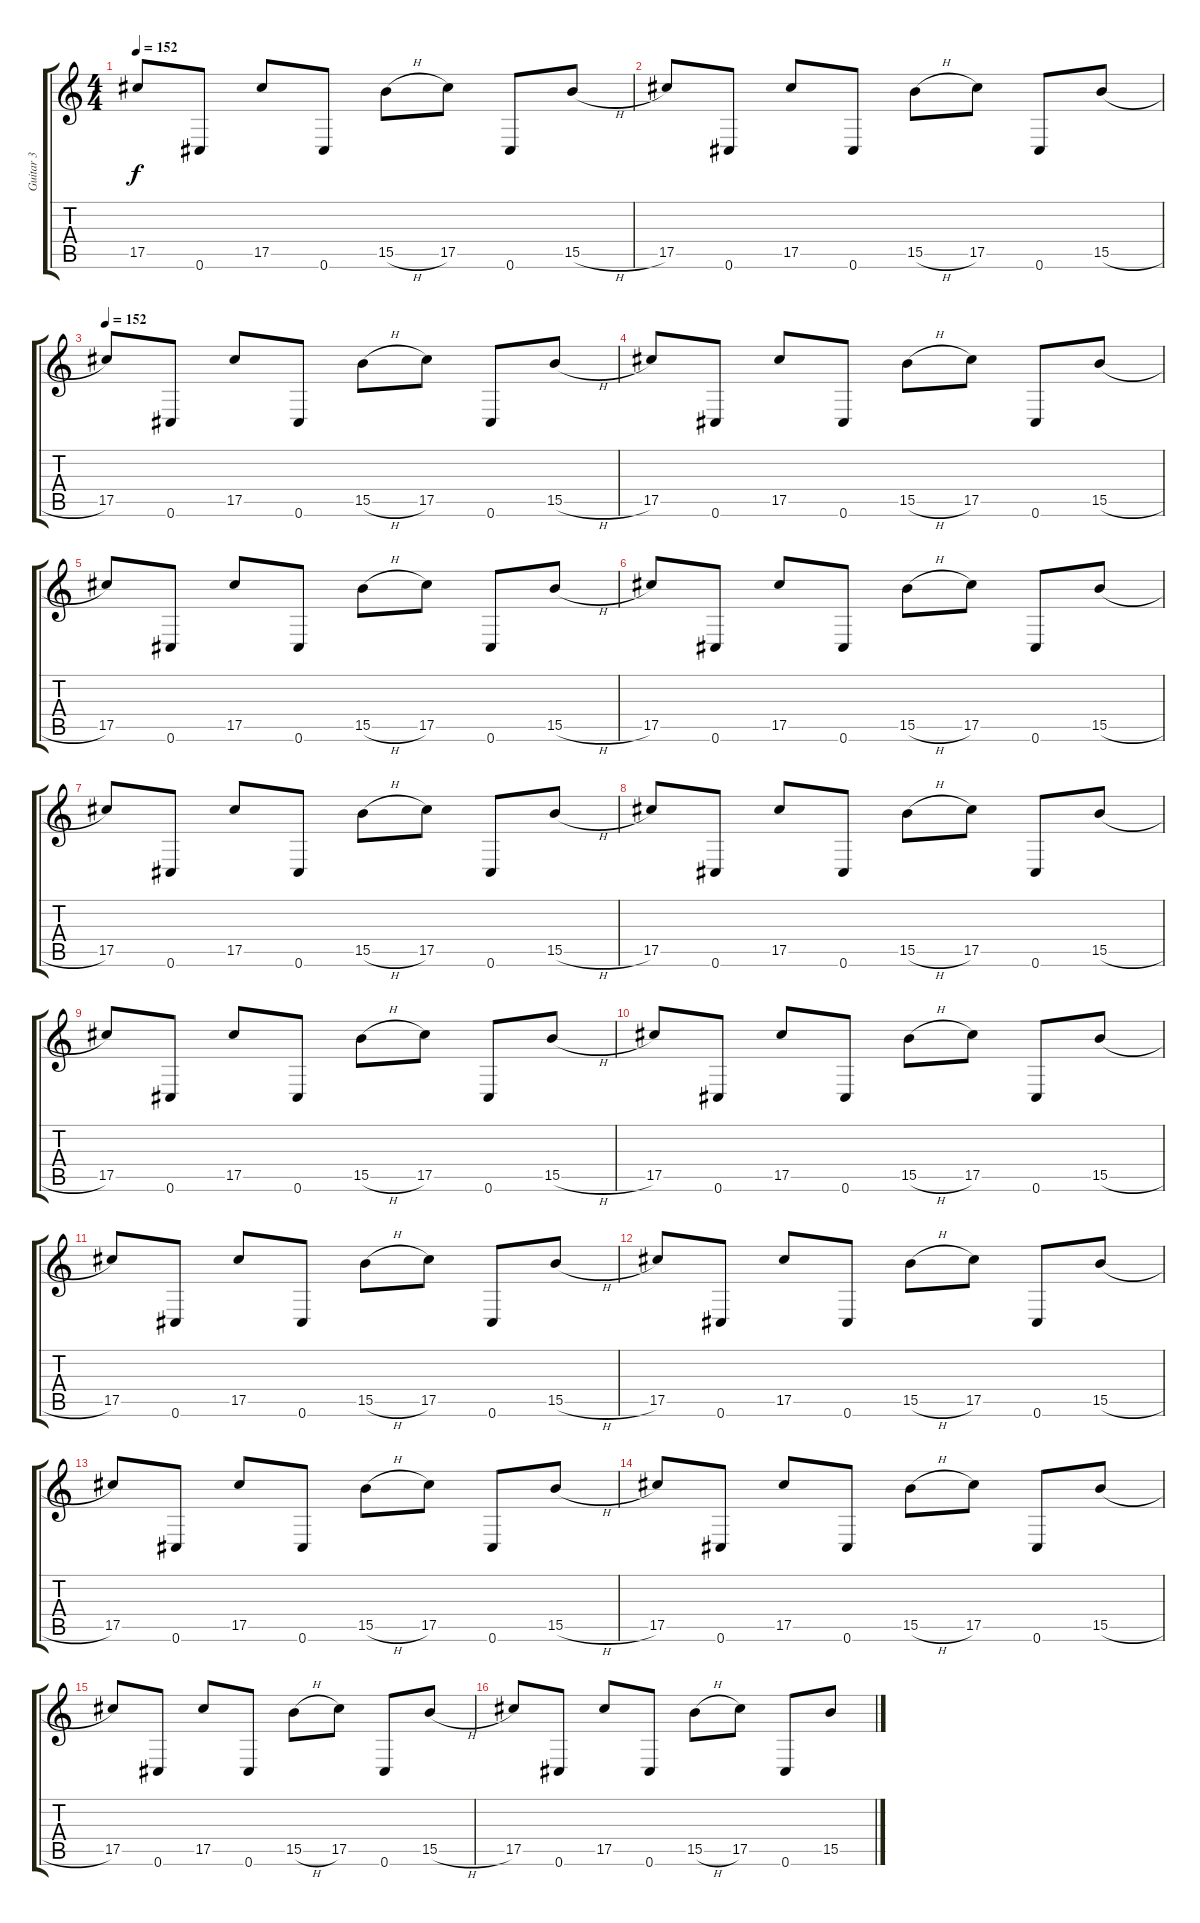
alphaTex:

\track ("Guitar 3" "Guitar 3") {instrument overdrivenguitar}
\staff {score tabs}
\tuning (Eb4 Bb3 Gb3 Db3 Ab2 Db2) {hide}
\ts (4 4)
\tempo 152
\clef g2
\ks c
17.5.8{dy f instrument overdrivenguitar} 0.6.8 17.5.8 0.6.8 15.5{h}.8 17.5.8 0.6.8 15.5{h}.8 |
17.5.8{instrument overdrivenguitar} 0.6.8 17.5.8 0.6.8 15.5{h}.8 17.5.8 0.6.8 15.5{h}.8 |
\tempo 152
17.5.8{instrument overdrivenguitar} 0.6.8 17.5.8 0.6.8 15.5{h}.8 17.5.8 0.6.8 15.5{h}.8 |
17.5.8{instrument overdrivenguitar} 0.6.8 17.5.8 0.6.8 15.5{h}.8 17.5.8 0.6.8 15.5{h}.8 |
17.5.8{instrument overdrivenguitar} 0.6.8 17.5.8 0.6.8 15.5{h}.8 17.5.8 0.6.8 15.5{h}.8 |
17.5.8{instrument overdrivenguitar} 0.6.8 17.5.8 0.6.8 15.5{h}.8 17.5.8 0.6.8 15.5{h}.8 |
17.5.8{volume 16 instrument overdrivenguitar} 0.6.8 17.5.8 0.6.8 15.5{h}.8 17.5.8 0.6.8 15.5{h}.8 |
17.5.8{instrument overdrivenguitar} 0.6.8 17.5.8 0.6.8 15.5{h}.8 17.5.8 0.6.8 15.5{h}.8 |
17.5.8{instrument overdrivenguitar} 0.6.8 17.5.8 0.6.8 15.5{h}.8 17.5.8 0.6.8 15.5{h}.8 |
17.5.8{instrument overdrivenguitar} 0.6.8 17.5.8 0.6.8 15.5{h}.8 17.5.8 0.6.8 15.5{h}.8 |
17.5.8{instrument overdrivenguitar} 0.6.8 17.5.8 0.6.8 15.5{h}.8 17.5.8 0.6.8 15.5{h}.8 |
17.5.8{instrument overdrivenguitar} 0.6.8 17.5.8 0.6.8 15.5{h}.8 17.5.8 0.6.8 15.5{h}.8 |
17.5.8{instrument overdrivenguitar} 0.6.8 17.5.8 0.6.8 15.5{h}.8 17.5.8 0.6.8 15.5{h}.8 |
17.5.8{instrument overdrivenguitar} 0.6.8 17.5.8 0.6.8 15.5{h}.8 17.5.8 0.6.8 15.5{h}.8 |
17.5.8{instrument overdrivenguitar} 0.6.8 17.5.8 0.6.8 15.5{h}.8 17.5.8 0.6.8 15.5{h}.8 |
17.5.8{instrument overdrivenguitar} 0.6.8 17.5.8 0.6.8 15.5{h}.8 17.5.8 0.6.8 15.5{h}.8
